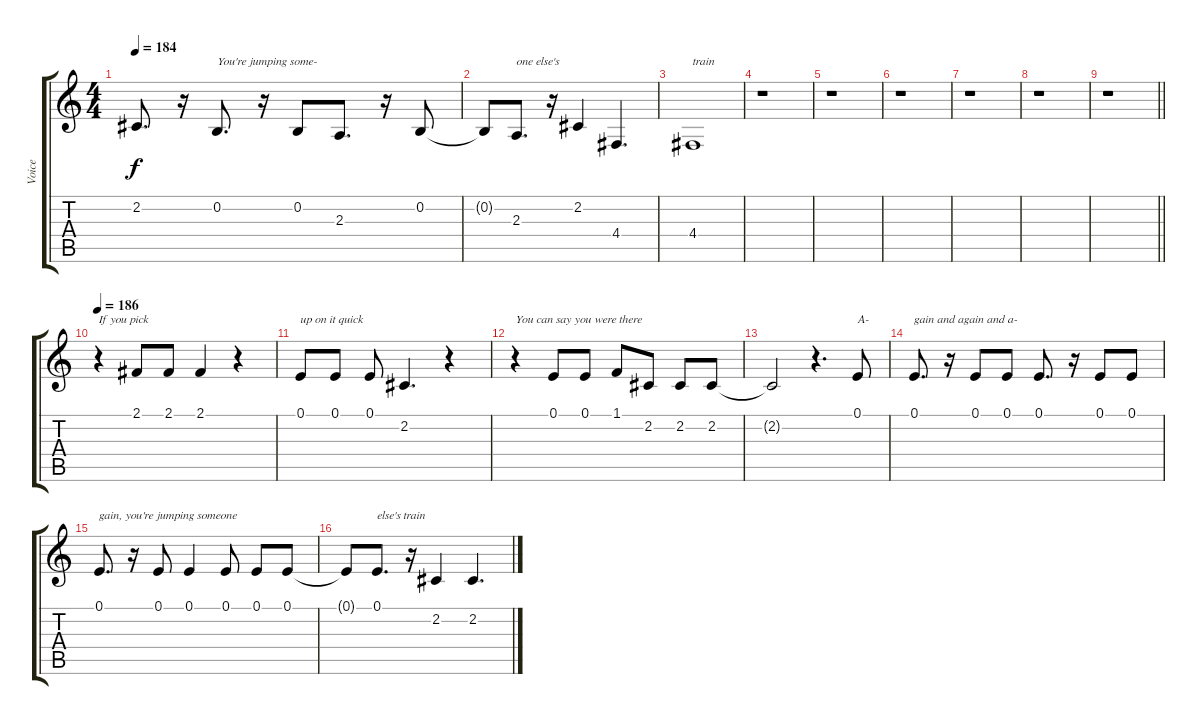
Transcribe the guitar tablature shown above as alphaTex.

\track ("Voice" "Voice") {instrument viola}
\staff {score tabs}
\tuning (E4 B3 G3 D3 A2 E2) {hide}
\ts (4 4)
\tempo 184
\clef g2
\ks c
2.2{t}.8{d dy f} r.16 0.2.8{d txt "You're jumping some-"} r.16 0.2.8 2.3.8{d} r.16 0.2.8 |
0.2{t}.8 2.3.8{d txt "one else's "} r.16 2.2.4 4.4.4{d} |
4.4.1{txt "train"} |
r.1 |
r.1 |
r.1 |
r.1 |
r.1 |
\barLineRight lightlight
r.1 |
\tempo 186
r.4{txt "If you pick"} 2.1.8 2.1.8 2.1.4 r.4 |
0.1.8{txt "up on it quick"} 0.1.8 0.1.8 2.2.4{d} r.4 |
r.4{txt "You can say you were there"} 0.1.8 0.1.8 1.1.8 2.2.8 2.2.8 2.2.8 |
2.2{t}.2 r.4{d} 0.1.8{txt "A-"} |
0.1.8{d txt "gain and again and a-"} r.16 0.1.8 0.1.8 0.1.8{d} r.16 0.1.8 0.1.8 |
0.1.8{d txt "gain, you're jumping someone"} r.16 0.1.8 0.1.4 0.1.8 0.1.8 0.1.8 |
0.1{t}.8 0.1.8{d txt "else's train"} r.16 2.2.4 2.2.4{d}
